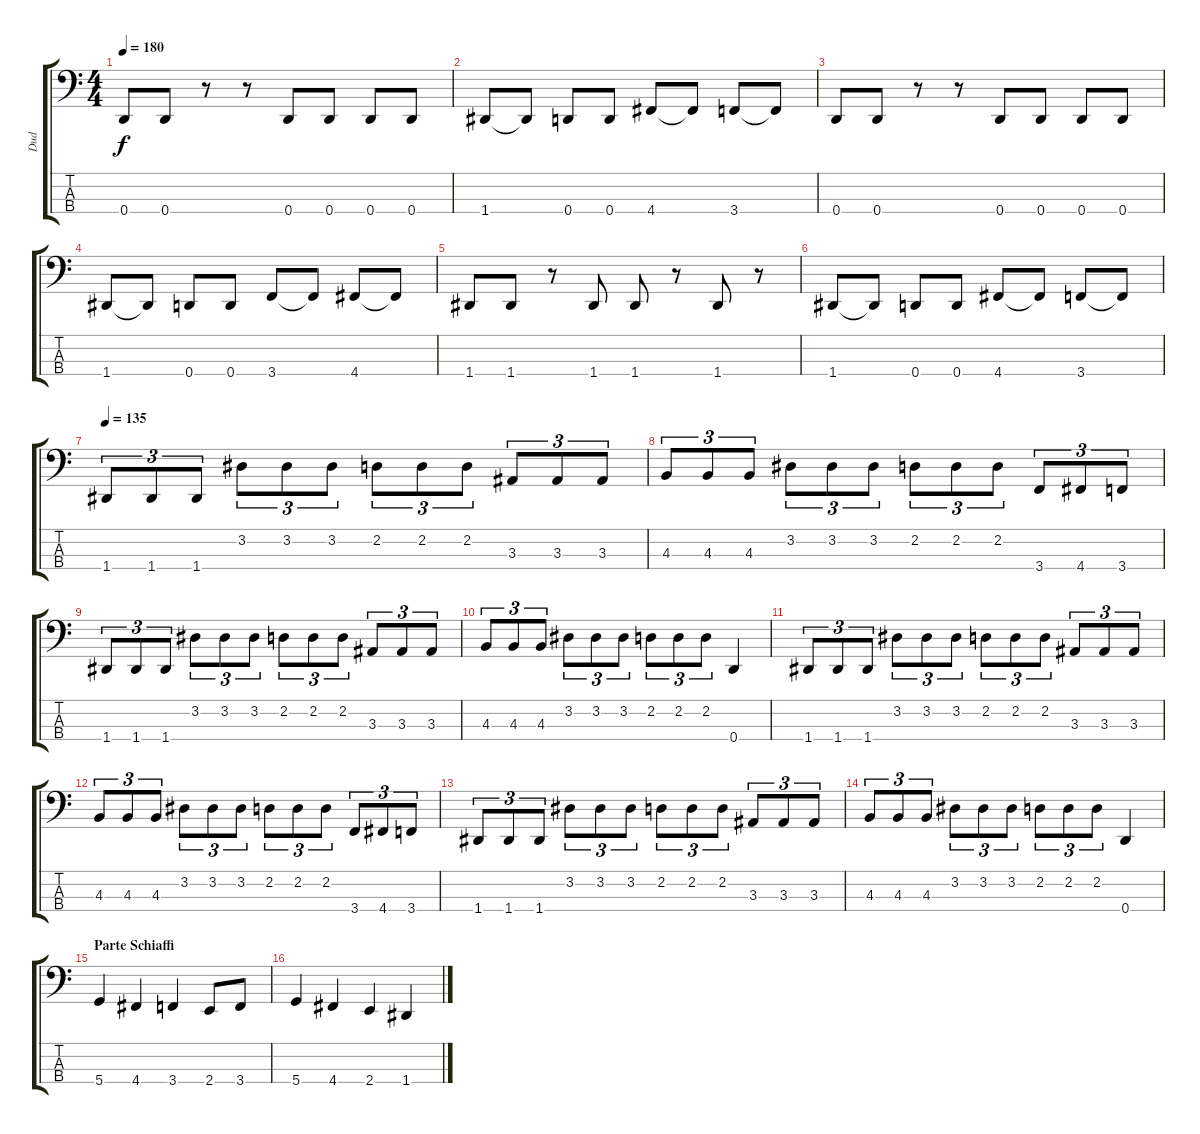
\track ("Dud" "Dud") {instrument slapbass1}
\staff {score tabs}
\tuning (F2 C2 G1 D1) {hide}
\ts (4 4)
\tempo 180
\clef f4
\ks c
0.4.8{dy f} 0.4.8 r.8 r.8 0.4.8 0.4.8 0.4.8 0.4.8 |
1.4.8 1.4{t}.8 0.4.8 0.4.8 4.4.8 4.4{t}.8 3.4.8 3.4{t}.8 |
0.4.8 0.4.8 r.8 r.8 0.4.8 0.4.8 0.4.8 0.4.8 |
1.4.8 1.4{t}.8 0.4.8 0.4.8 3.4.8 3.4{t}.8 4.4.8 4.4{t}.8 |
1.4.8 1.4.8 r.8 1.4.8 1.4.8 r.8 1.4.8 r.8 |
1.4.8 1.4{t}.8 0.4.8 0.4.8 4.4.8 4.4{t}.8 3.4.8 3.4{t}.8 |
\tempo 135
1.4.8{tu (3 2)} 1.4.8{tu (3 2)} 1.4.8{tu (3 2)} 3.2.8{tu (3 2)} 3.2.8{tu (3 2)} 3.2.8{tu (3 2)} 2.2.8{tu (3 2)} 2.2.8{tu (3 2)} 2.2.8{tu (3 2)} 3.3.8{tu (3 2)} 3.3.8{tu (3 2)} 3.3.8{tu (3 2)} |
4.3.8{tu (3 2)} 4.3.8{tu (3 2)} 4.3.8{tu (3 2)} 3.2.8{tu (3 2)} 3.2.8{tu (3 2)} 3.2.8{tu (3 2)} 2.2.8{tu (3 2)} 2.2.8{tu (3 2)} 2.2.8{tu (3 2)} 3.4.8{tu (3 2)} 4.4.8{tu (3 2)} 3.4.8{tu (3 2)} |
1.4.8{tu (3 2)} 1.4.8{tu (3 2)} 1.4.8{tu (3 2)} 3.2.8{tu (3 2)} 3.2.8{tu (3 2)} 3.2.8{tu (3 2)} 2.2.8{tu (3 2)} 2.2.8{tu (3 2)} 2.2.8{tu (3 2)} 3.3.8{tu (3 2)} 3.3.8{tu (3 2)} 3.3.8{tu (3 2)} |
4.3.8{tu (3 2)} 4.3.8{tu (3 2)} 4.3.8{tu (3 2)} 3.2.8{tu (3 2)} 3.2.8{tu (3 2)} 3.2.8{tu (3 2)} 2.2.8{tu (3 2)} 2.2.8{tu (3 2)} 2.2.8{tu (3 2)} 0.4.4 |
1.4.8{tu (3 2)} 1.4.8{tu (3 2)} 1.4.8{tu (3 2)} 3.2.8{tu (3 2)} 3.2.8{tu (3 2)} 3.2.8{tu (3 2)} 2.2.8{tu (3 2)} 2.2.8{tu (3 2)} 2.2.8{tu (3 2)} 3.3.8{tu (3 2)} 3.3.8{tu (3 2)} 3.3.8{tu (3 2)} |
4.3.8{tu (3 2)} 4.3.8{tu (3 2)} 4.3.8{tu (3 2)} 3.2.8{tu (3 2)} 3.2.8{tu (3 2)} 3.2.8{tu (3 2)} 2.2.8{tu (3 2)} 2.2.8{tu (3 2)} 2.2.8{tu (3 2)} 3.4.8{tu (3 2)} 4.4.8{tu (3 2)} 3.4.8{tu (3 2)} |
1.4.8{tu (3 2)} 1.4.8{tu (3 2)} 1.4.8{tu (3 2)} 3.2.8{tu (3 2)} 3.2.8{tu (3 2)} 3.2.8{tu (3 2)} 2.2.8{tu (3 2)} 2.2.8{tu (3 2)} 2.2.8{tu (3 2)} 3.3.8{tu (3 2)} 3.3.8{tu (3 2)} 3.3.8{tu (3 2)} |
4.3.8{tu (3 2)} 4.3.8{tu (3 2)} 4.3.8{tu (3 2)} 3.2.8{tu (3 2)} 3.2.8{tu (3 2)} 3.2.8{tu (3 2)} 2.2.8{tu (3 2)} 2.2.8{tu (3 2)} 2.2.8{tu (3 2)} 0.4.4 |
\section ("" "Parte Schiaffi")
5.4.4 4.4.4 3.4.4 2.4.8 3.4.8 |
5.4.4 4.4.4 2.4.4 1.4.4
